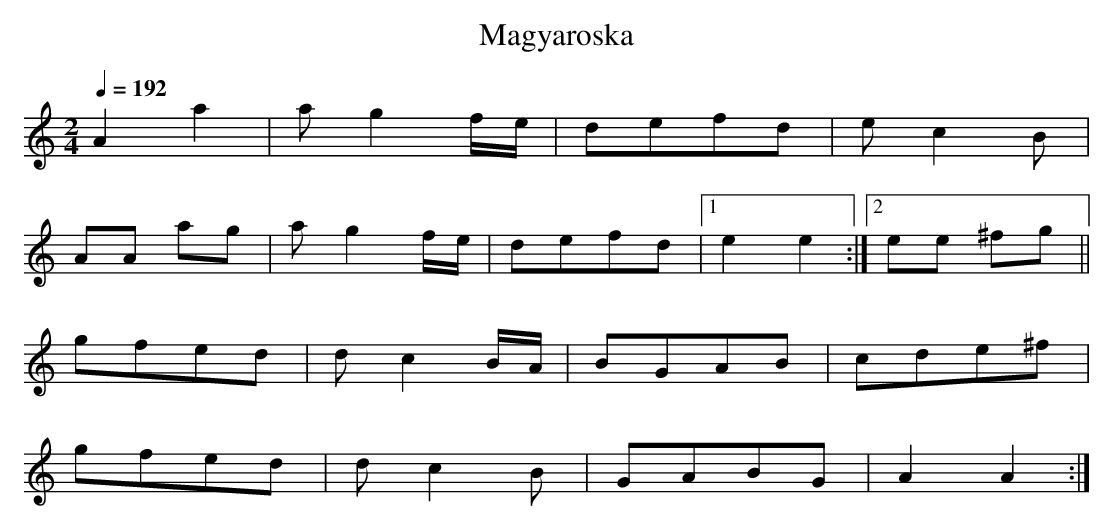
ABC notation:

X:1
T:Magyaroska
M:2/4
L:1/8
Q:1/4=192
K:AMin
A2 a2|a g2 f/e/|defd|   e c2 B |
AA ag|a g2 f/e/|defd|[1 e2  e2:|\
                     [2 ee ^fg||
gf`ed|d c2 B/A/|BGAB|   cd``e^f|
gf`ed|d c2 B   |GABG|   A2  A2:|

=============================================================================
==  (c) Jack Campin         http://www.campin.me.uk/             May 2011  ==
==        11 Third Street, Newtongrange, Midlothian EH22 4PU, Scotland     ==
==                                                                         ==
==              these pages: http://tinyurl.com/scottishmodes              ==
=============================================================================
